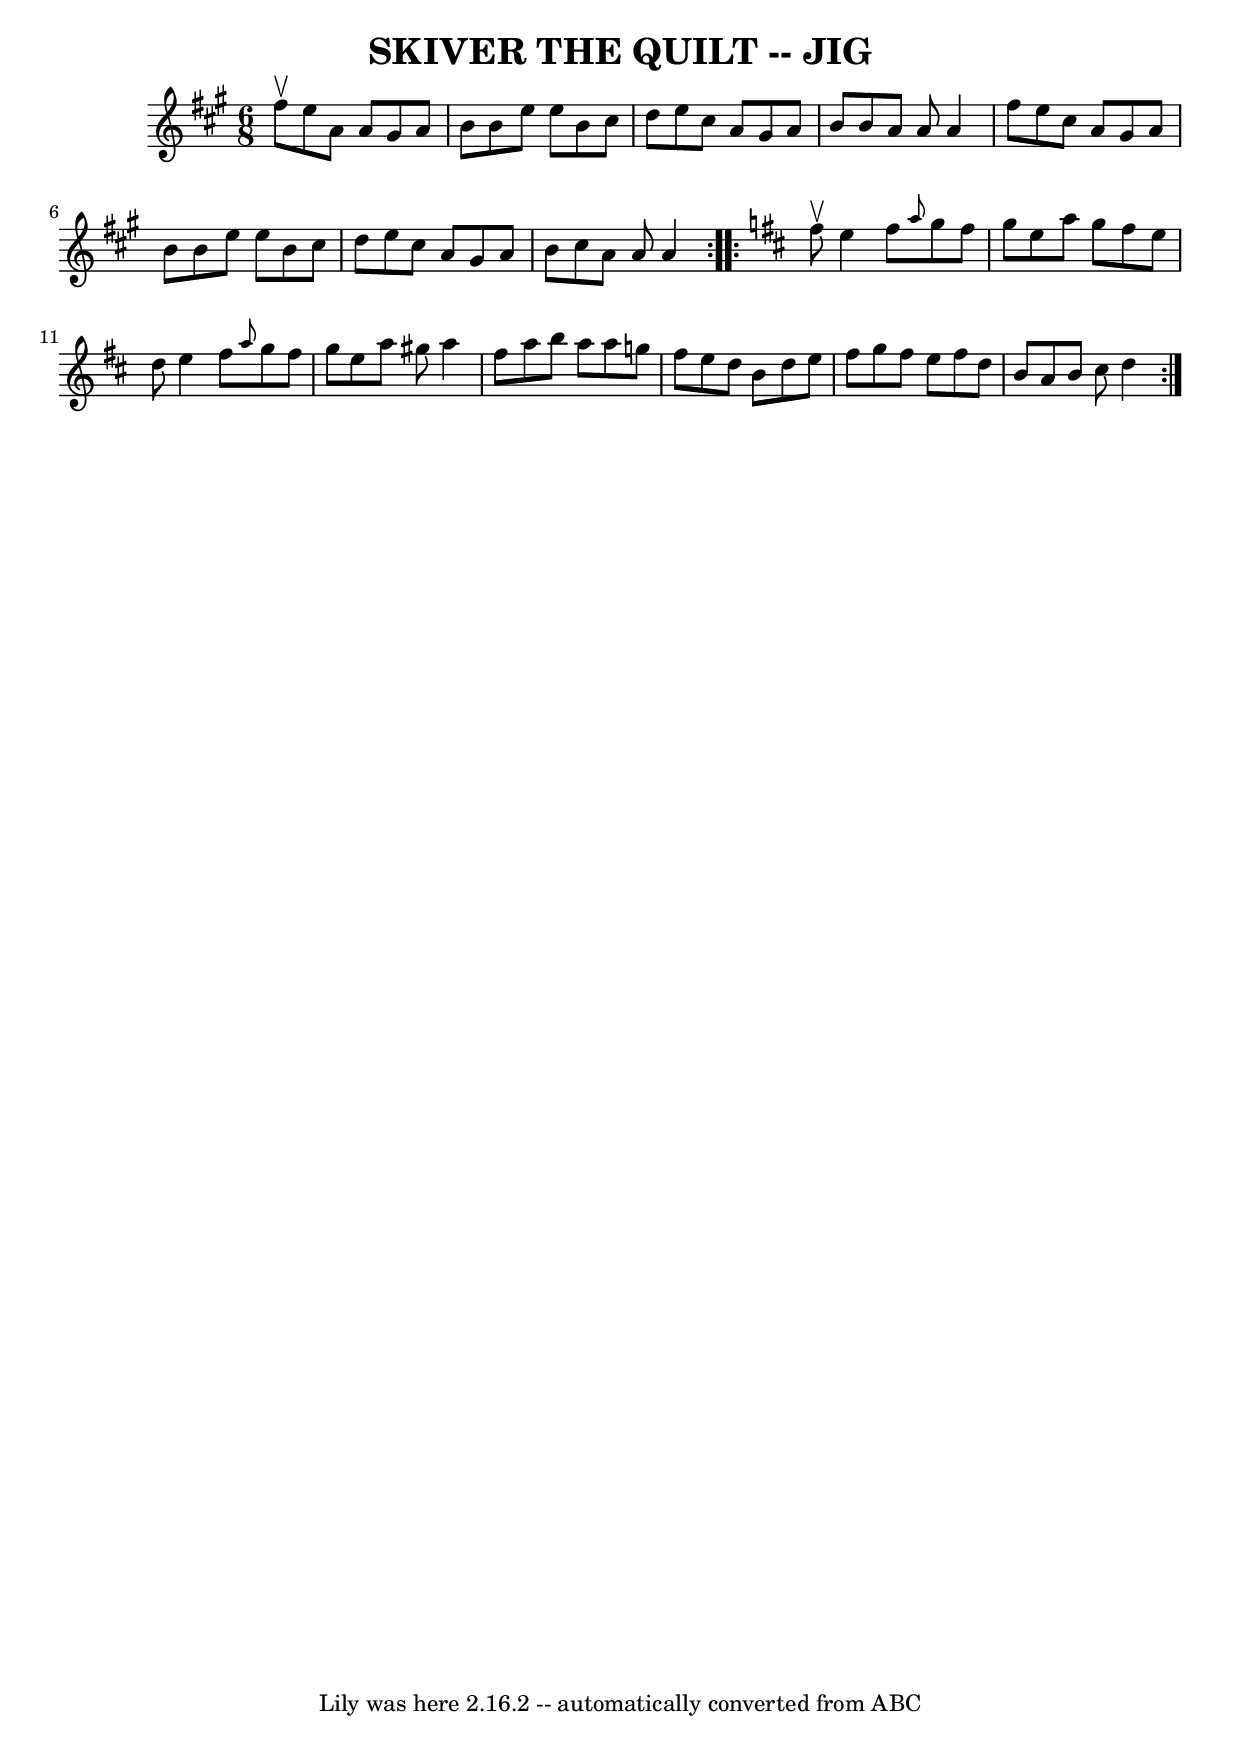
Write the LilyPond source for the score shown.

\version "2.7.40"
\include "Mammoth.ily"
\header {
	book = "Ryan's Mammoth Collection of Fiddle Tunes"
	crossRefNumber = "1"
	footnotes = ""
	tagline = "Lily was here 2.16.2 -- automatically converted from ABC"
	title = "SKIVER THE QUILT -- JIG"
}
voicedefault =  {
\set Score.defaultBarType = "empty"

\repeat volta 2 {
\time 6/8 \key a \major fis''8^\upbow       |
 e''8 a'8 a'8    
gis'8 a'8 b'8    |
 b'8 e''8 e''8 b'8 cis''8 d''8  
  |
 e''8 cis''8 a'8 gis'8 a'8 b'8    |
 b'8    
a'8 a'8 a'4 fis''8        |
 e''8 cis''8 a'8 gis'8    
a'8 b'8    |
 b'8 e''8 e''8 b'8 cis''8 d''8    
|
 e''8 cis''8 a'8 gis'8 a'8 b'8    |
 cis''8    
a'8 a'8 a'4    }   \key d \major   \repeat volta 2 { fis''8^\upbow     
  |
 e''4 fis''8  \grace { a''8  } g''8 fis''8 g''8    
|
 e''8 a''8 g''8 fis''8 e''8 d''8    |
 e''4    
fis''8  \grace { a''8  } g''8 fis''8 g''8    |
 e''8 a''8 
 gis''8 a''4 fis''8        |
 a''8 b''8 a''8 a''8    
g''!8 fis''8    |
 e''8 d''8 b'8 d''8 e''8 fis''8    
|
 g''8 fis''8 e''8 fis''8 d''8 b'8    |
 a'8    
b'8 cis''8 d''4    }   
}

\score{
    <<

	\context Staff="default"
	{
	    \voicedefault 
	}

    >>
	\layout {
	}
	\midi {}
}
